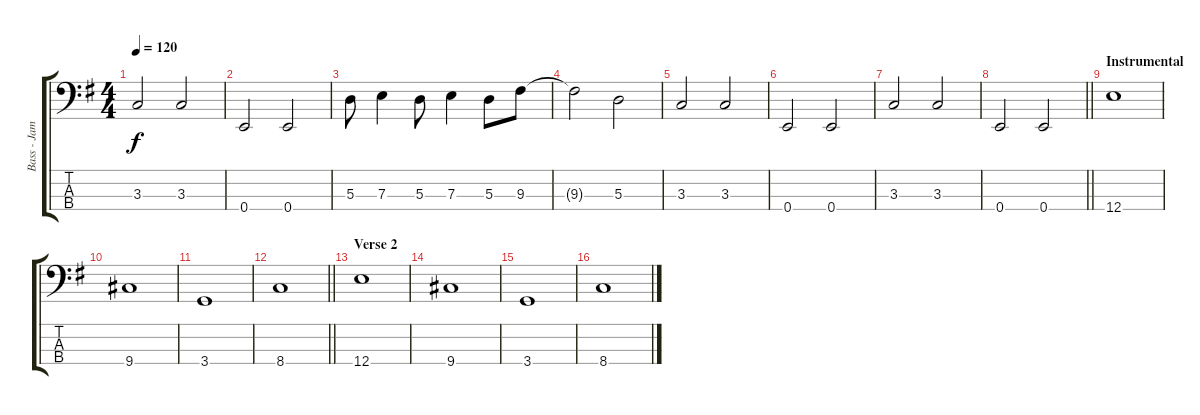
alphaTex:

\track ("Bass - James Johnston" "Bass - Jam") {instrument electricbassfinger}
\staff {score tabs}
\tuning (G2 D2 A1 E1) {hide}
\ts (4 4)
\tempo 120
\clef f4
\ks eminor
3.3.2{dy f} 3.3.2 |
0.4.2 0.4.2 |
5.3.8 7.3.4 5.3.8 7.3.4 5.3.8 9.3.8 |
9.3{t}.2 5.3.2 |
3.3.2 3.3.2 |
0.4.2 0.4.2 |
3.3.2 3.3.2 |
\barLineRight lightlight
0.4.2 0.4.2 |
\section ("" "Instrumental")
12.4.1 |
9.4.1 |
3.4.1 |
\barLineRight lightlight
8.4.1 |
\section ("" "Verse 2")
12.4.1 |
9.4.1 |
3.4.1 |
8.4.1
